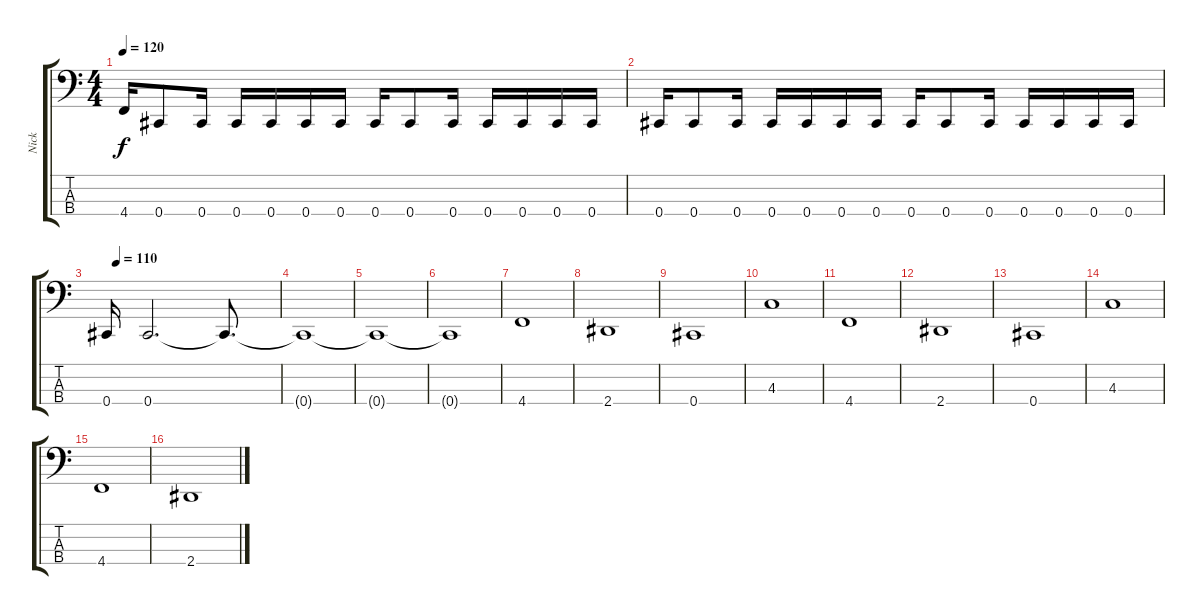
\track ("Nick" "Nick") {instrument electricbasspick}
\staff {score tabs}
\tuning (Gb2 Db2 Ab1 Db1) {hide}
\ts (4 4)
\tempo 120
\clef f4
\ks c
4.4.16{dy f} 0.4.8 0.4.16 0.4.16 0.4.16 0.4.16 0.4.16 0.4.16 0.4.8 0.4.16 0.4.16 0.4.16 0.4.16 0.4.16 |
0.4.16 0.4.8 0.4.16 0.4.16 0.4.16 0.4.16 0.4.16 0.4.16 0.4.8 0.4.16 0.4.16 0.4.16 0.4.16 0.4.16 |
\tempo (110 0.0625)
0.4.16 0.4.2{d} 0.4{t}.8{d} |
0.4{t}.1 |
0.4{t}.1 |
0.4{t}.1 |
4.4.1 |
2.4.1 |
0.4.1 |
4.3.1 |
4.4.1 |
2.4.1 |
0.4.1 |
4.3.1 |
4.4.1 |
2.4.1
